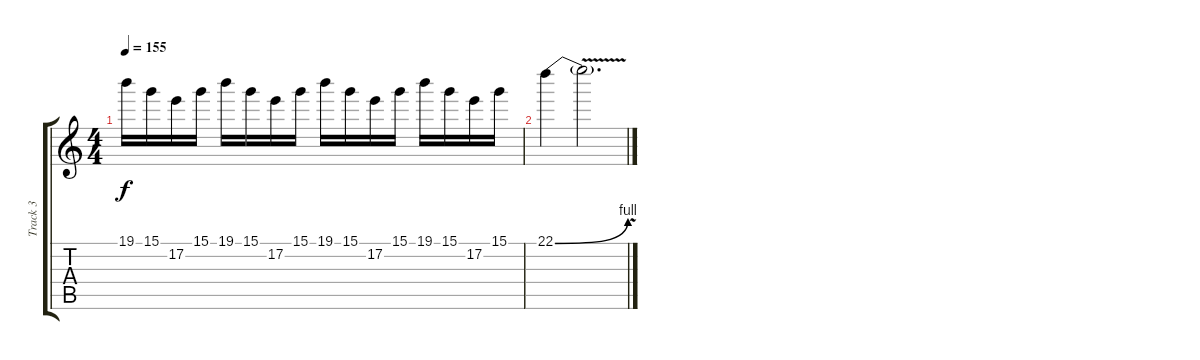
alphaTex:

\track ("Track 3" "Track 3") {instrument distortionguitar}
\staff {score tabs}
\tuning (E4 B3 G3 D3 A2 E2) {hide}
\ts (4 4)
\tempo 155
\clef g2
\ks c
19.1.16{dy f} 15.1.16 17.2.16 15.1.16 19.1.16 15.1.16 17.2.16 15.1.16 19.1.16 15.1.16 17.2.16 15.1.16 19.1.16 15.1.16 17.2.16 15.1.16 |
22.1{be (bend 0 0 60 4)}.4 22.1{v t}.2{d volume 3}
